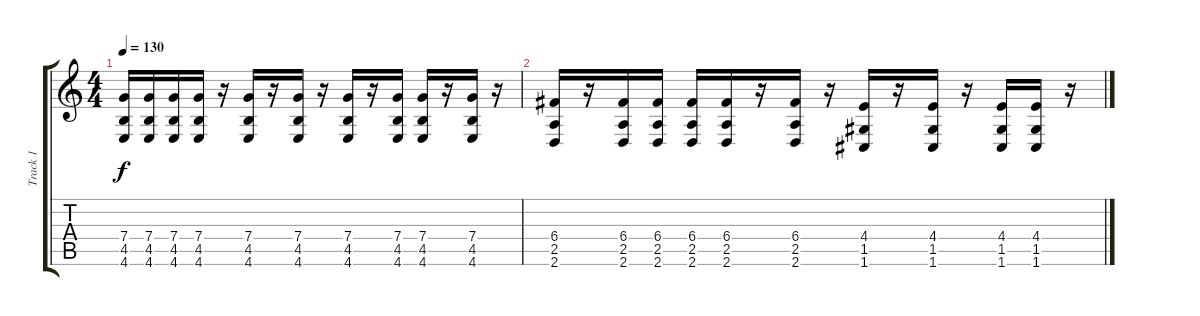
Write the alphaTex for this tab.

\track ("Track 1" "Track 1") {instrument distortionguitar}
\staff {score tabs}
\tuning (D4 A3 F3 C3 G2 C2) {hide}
\ts (4 4)
\tempo 130
\clef g2
\ks c
(7.4 4.5 4.6).16{dy f} (7.4 4.5 4.6).16 (7.4 4.5 4.6).16 (7.4 4.5 4.6).16 r.16 (7.4 4.5 4.6).16 r.16 (7.4 4.5 4.6).16 r.16 (7.4 4.5 4.6).16 r.16 (7.4 4.5 4.6).16 (7.4 4.5 4.6).16 r.16 (7.4 4.5 4.6).16 r.16 |
(6.4 2.5 2.6).16 r.16 (6.4 2.5 2.6).16 (6.4 2.5 2.6).16 (6.4 2.5 2.6).16 (6.4 2.5 2.6).16 r.16 (6.4 2.5 2.6).16 r.16 (4.4 1.5 1.6).16 r.16 (4.4 1.5 1.6).16 r.16 (4.4 1.5 1.6).16 (4.4 1.5 1.6).16 r.16
